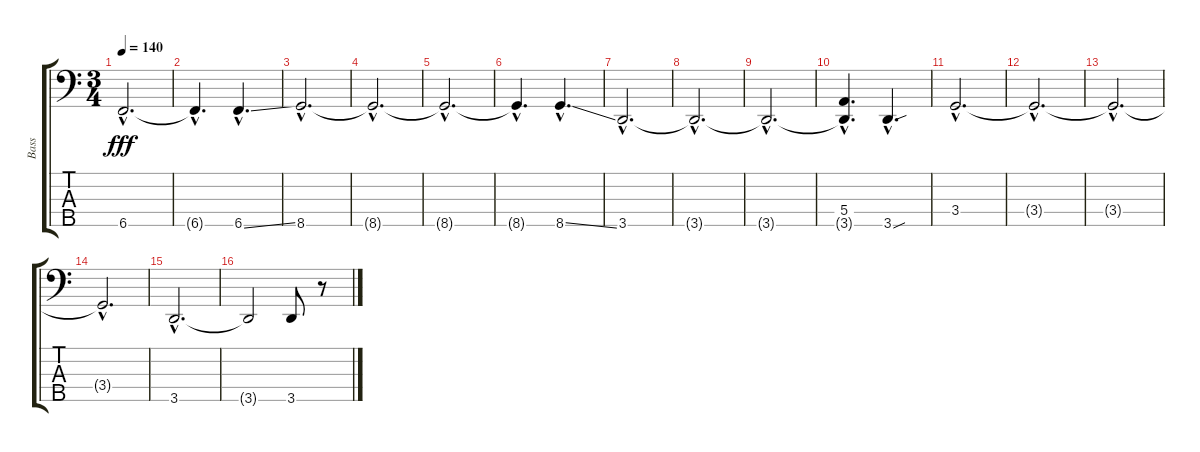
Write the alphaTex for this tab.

\track ("Bass" "Bass") {instrument fretlessbass}
\staff {score tabs}
\tuning (G2 D2 A1 E1 B0) {hide}
\ts (3 4)
\tempo 140
\clef f4
\ks c
6.5{hac t}.2{d dy fff} |
6.5{hac t}.4{d} 6.5{ss hac}.4{d} |
8.5{hac}.2{d} |
8.5{hac t}.2{d} |
8.5{hac t}.2{d} |
8.5{hac t}.4{d} 8.5{ss hac}.4{d} |
3.5{hac}.2{d} |
3.5{hac t}.2{d} |
3.5{hac t}.2{d} |
(5.4{hac} 3.5{hac t}).4{d} 3.5{sou hac}.4{d} |
3.4{hac}.2{d} |
3.4{hac t}.2{d} |
3.4{hac t}.2{d} |
3.4{hac t}.2{d} |
3.5{hac}.2{d} |
3.5{t}.2 3.5.8 r.8
